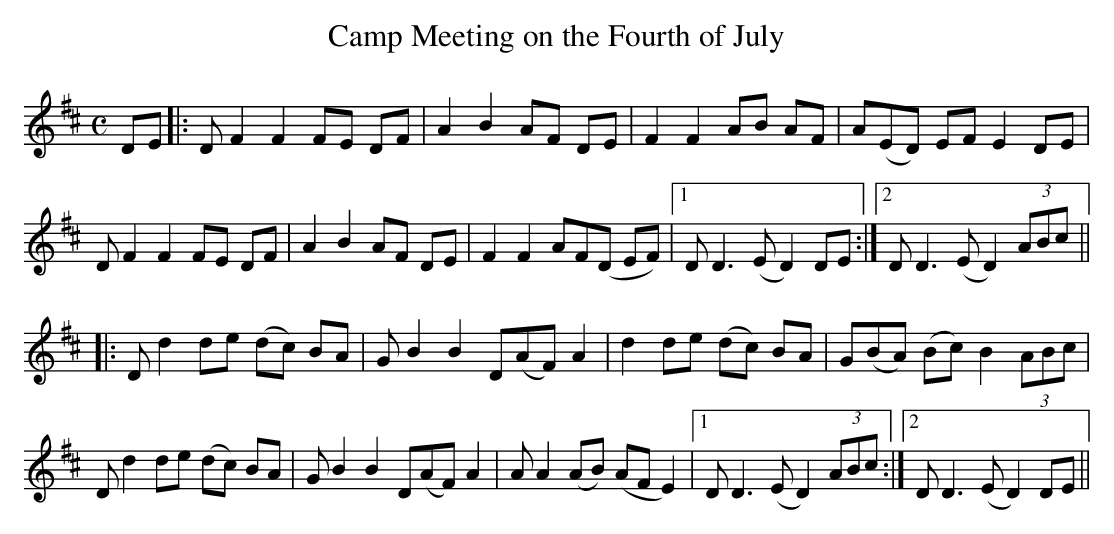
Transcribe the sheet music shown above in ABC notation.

X:1
T:Camp Meeting on the Fourth of July
M:C
L:1/8
K:D
DE |: “D”F2F2 FE DF | A2B2 AF DE | F2F2 AB AF | “A”(ED) EF E2 DE |
“D”F2F2 FE DF | A2B2 AF DE | F2F2 “A”F(D EF) |1 “D”D3 (ED2) DE:|2 “D”D3(ED2) (3ABc ||
|: “D”d2 de (dc) BA | “G”B2B2 “D”(AF) A2 | d2 de (dc) BA | “G”(BA) (Bc)B2 (3ABc |
“D”d2 de (dc) BA | “G”B2B2 “D”(AF) A2 | “A”A2 (AB) (AF E2) |1 “D”D3(ED2) (3ABc :|2 “D”D3(ED2) DE ||
